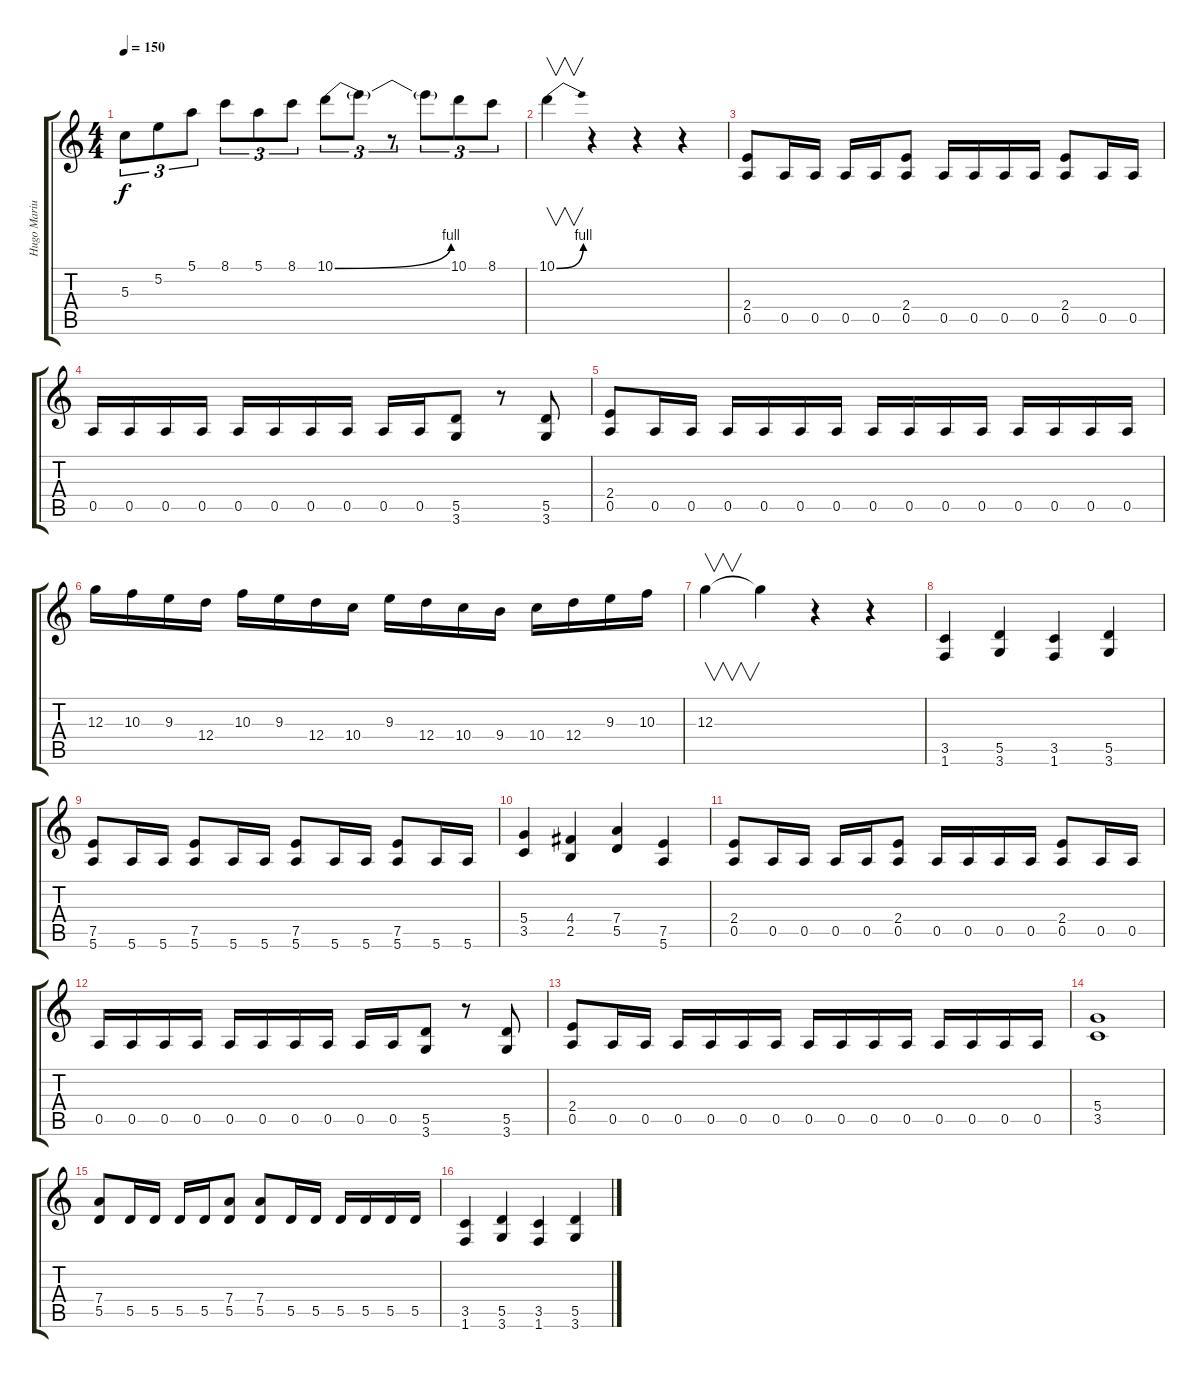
\track ("Hugo Mariutti" "Hugo Mariu") {instrument distortionguitar}
\staff {score tabs}
\tuning (E4 B3 G3 D3 A2 E2) {hide}
\ts (4 4)
\tempo 150
\clef g2
\ks c
5.3.8{tu (3 2) dy f} 5.2.8{tu (3 2)} 5.1.8{tu (3 2)} 8.1.8{tu (3 2)} 5.1.8{tu (3 2)} 8.1.8{tu (3 2)} 10.1{be (bend 0 0 60 4)}.8{tu (3 2)} 10.1{t}.8{tu (3 2)} r.8{tu (3 2)} 10.1{t}.8{tu (3 2)} 10.1.8{tu (3 2)} 8.1.8{tu (3 2)} |
10.1{be (bend 0 0 60 4)}.4{v} r.4 r.4 r.4 |
(2.4 0.5).8 0.5.16 0.5.16 0.5.16 0.5.16 (2.4 0.5).8 0.5.16 0.5.16 0.5.16 0.5.16 (2.4 0.5).8 0.5.16 0.5.16 |
0.5.16 0.5.16 0.5.16 0.5.16 0.5.16 0.5.16 0.5.16 0.5.16 0.5.16 0.5.16 (5.5 3.6).8 r.8 (5.5 3.6).8 |
(2.4 0.5).8 0.5.16 0.5.16 0.5.16 0.5.16 0.5.16 0.5.16 0.5.16 0.5.16 0.5.16 0.5.16 0.5.16 0.5.16 0.5.16 0.5.16 |
12.3.16 10.3.16 9.3.16 12.4.16 10.3.16 9.3.16 12.4.16 10.4.16 9.3.16 12.4.16 10.4.16 9.4.16 10.4.16 12.4.16 9.3.16 10.3.16 |
12.3.4{v} 12.3{t}.4 r.4 r.4 |
(3.5 1.6).4 (5.5 3.6).4 (3.5 1.6).4 (5.5 3.6).4 |
(7.5 5.6).8 5.6.16 5.6.16 (7.5 5.6).8 5.6.16 5.6.16 (7.5 5.6).8 5.6.16 5.6.16 (7.5 5.6).8 5.6.16 5.6.16 |
(5.4 3.5).4 (4.4 2.5).4 (7.4 5.5).4 (7.5 5.6).4 |
(2.4 0.5).8 0.5.16 0.5.16 0.5.16 0.5.16 (2.4 0.5).8 0.5.16 0.5.16 0.5.16 0.5.16 (2.4 0.5).8 0.5.16 0.5.16 |
0.5.16 0.5.16 0.5.16 0.5.16 0.5.16 0.5.16 0.5.16 0.5.16 0.5.16 0.5.16 (5.5 3.6).8 r.8 (5.5 3.6).8 |
(2.4 0.5).8 0.5.16 0.5.16 0.5.16 0.5.16 0.5.16 0.5.16 0.5.16 0.5.16 0.5.16 0.5.16 0.5.16 0.5.16 0.5.16 0.5.16 |
(5.4 3.5).1 |
(7.4 5.5).8 5.5.16 5.5.16 5.5.16 5.5.16 (7.4 5.5).8 (7.4 5.5).8 5.5.16 5.5.16 5.5.16 5.5.16 5.5.16 5.5.16 |
(3.5 1.6).4 (5.5 3.6).4 (3.5 1.6).4 (5.5 3.6).4
